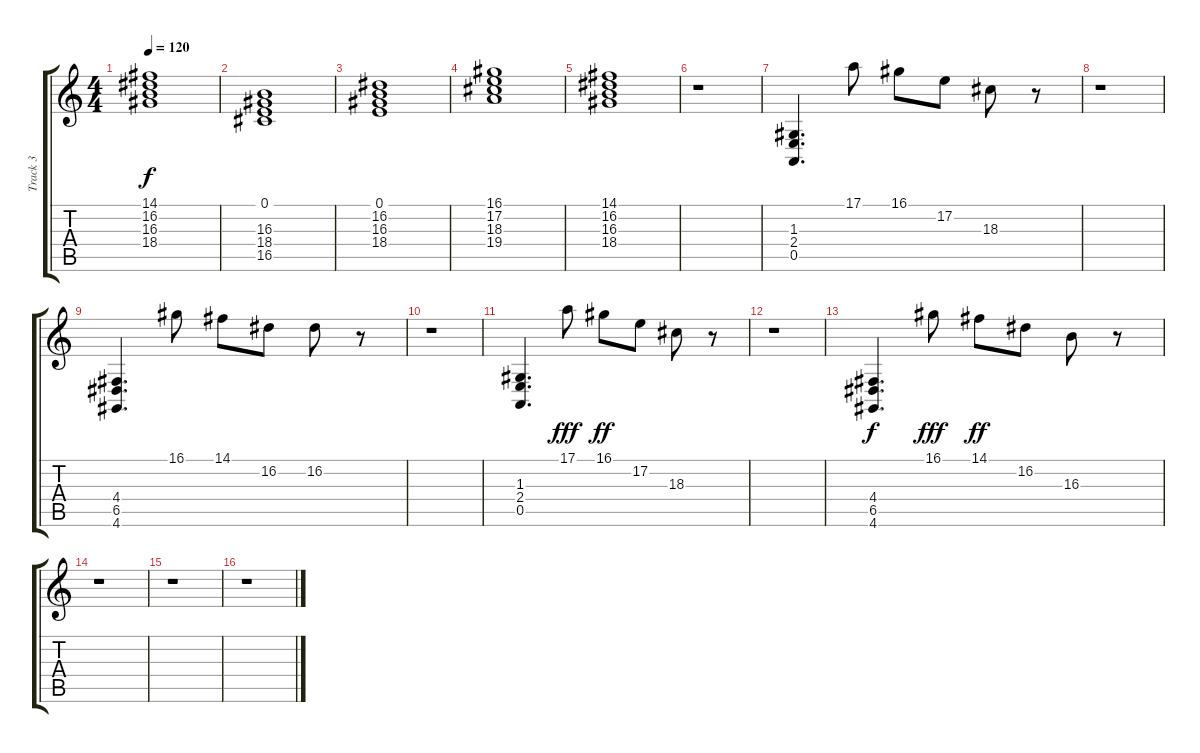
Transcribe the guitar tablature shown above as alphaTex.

\track ("Track 3" "Track 3") {instrument electricpiano2}
\staff {score tabs}
\tuning (E4 B3 G3 D3 A2 E2) {hide}
\ts (4 4)
\tempo 120
\clef g2
\ks c
(14.1 16.2 16.3 18.4).1{dy f} |
(0.1 16.3 18.4 16.5).1 |
(0.1 16.2 16.3 18.4).1 |
(16.1 17.2 18.3 19.4).1 |
(14.1 16.2 16.3 18.4).1 |
r.1 |
(1.3 2.4 0.5).4{d} 17.1.8 16.1.8 17.2.8 18.3.8 r.8 |
r.1 |
(4.4 6.5 4.6).4{d} 16.1.8 14.1.8 16.2.8 16.2.8 r.8 |
r.1 |
(1.3 2.4 0.5).4{d} 17.1.8{dy fff} 16.1.8{dy ff} 17.2.8 18.3.8 r.8 |
r.1 |
(4.4 6.5 4.6).4{d dy f} 16.1.8{dy fff} 14.1.8{dy ff} 16.2.8 16.3.8 r.8 |
r.1 |
r.1 |
r.1
